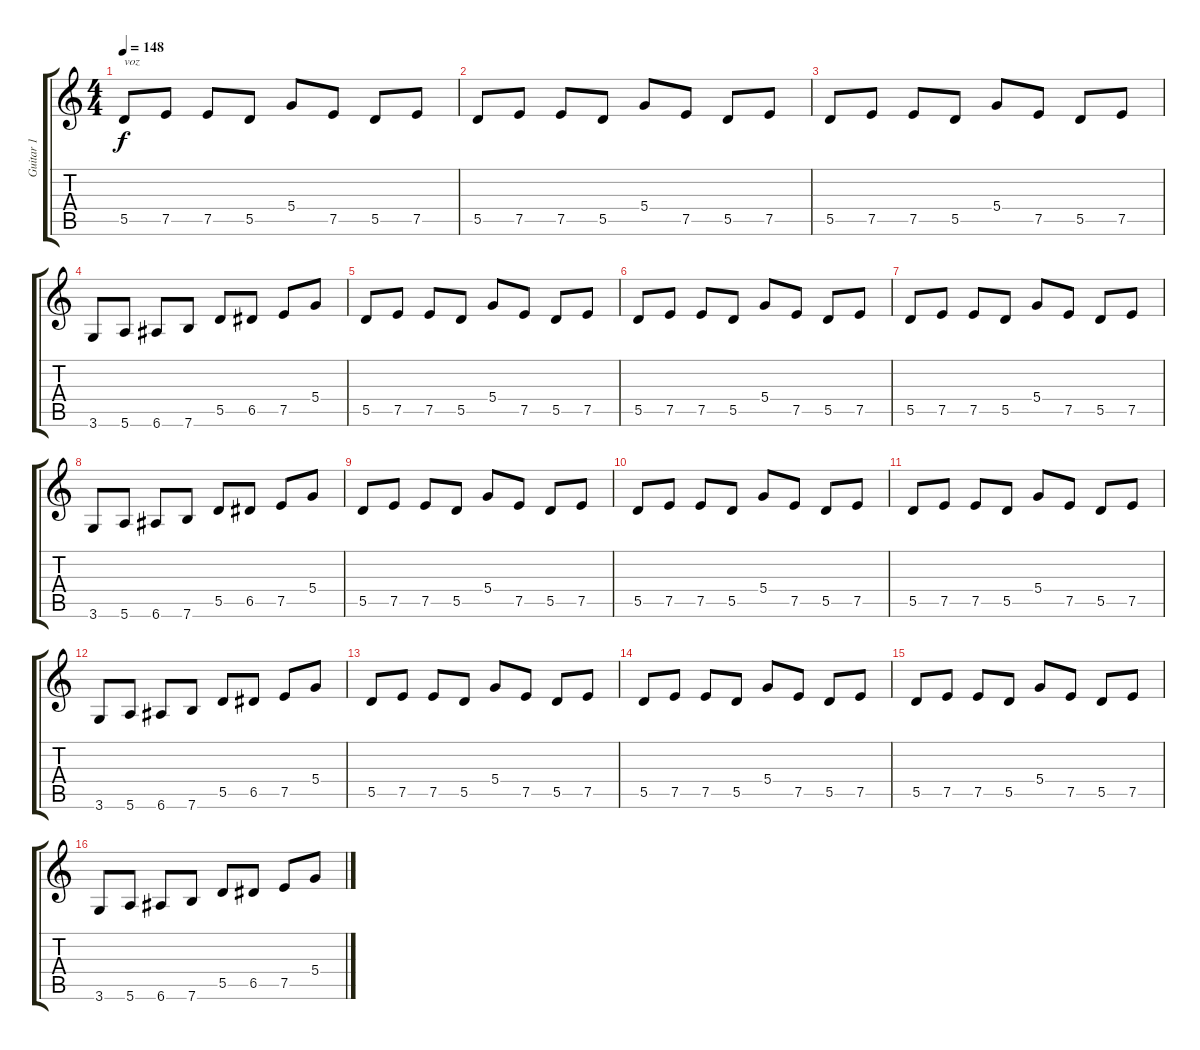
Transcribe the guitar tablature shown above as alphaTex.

\track ("Guitar 1" "Guitar 1") {instrument distortionguitar}
\staff {score tabs}
\tuning (E4 B3 G3 D3 A2 E2) {hide}
\ts (4 4)
\tempo 148
\clef g2
\ks c
5.5.8{txt "voz" dy f} 7.5.8 7.5.8 5.5.8 5.4.8 7.5.8 5.5.8 7.5.8 |
5.5.8 7.5.8 7.5.8 5.5.8 5.4.8 7.5.8 5.5.8 7.5.8 |
5.5.8 7.5.8 7.5.8 5.5.8 5.4.8 7.5.8 5.5.8 7.5.8 |
3.6.8 5.6.8 6.6.8 7.6.8 5.5.8 6.5.8 7.5.8 5.4.8 |
5.5.8 7.5.8 7.5.8 5.5.8 5.4.8 7.5.8 5.5.8 7.5.8 |
5.5.8 7.5.8 7.5.8 5.5.8 5.4.8 7.5.8 5.5.8 7.5.8 |
5.5.8 7.5.8 7.5.8 5.5.8 5.4.8 7.5.8 5.5.8 7.5.8 |
3.6.8 5.6.8 6.6.8 7.6.8 5.5.8 6.5.8 7.5.8 5.4.8 |
5.5.8 7.5.8 7.5.8 5.5.8 5.4.8 7.5.8 5.5.8 7.5.8 |
5.5.8 7.5.8 7.5.8 5.5.8 5.4.8 7.5.8 5.5.8 7.5.8 |
5.5.8 7.5.8 7.5.8 5.5.8 5.4.8 7.5.8 5.5.8 7.5.8 |
3.6.8 5.6.8 6.6.8 7.6.8 5.5.8 6.5.8 7.5.8 5.4.8 |
5.5.8 7.5.8 7.5.8 5.5.8 5.4.8 7.5.8 5.5.8 7.5.8 |
5.5.8 7.5.8 7.5.8 5.5.8 5.4.8 7.5.8 5.5.8 7.5.8 |
5.5.8 7.5.8 7.5.8 5.5.8 5.4.8 7.5.8 5.5.8 7.5.8 |
3.6.8 5.6.8 6.6.8 7.6.8 5.5.8 6.5.8 7.5.8 5.4.8
